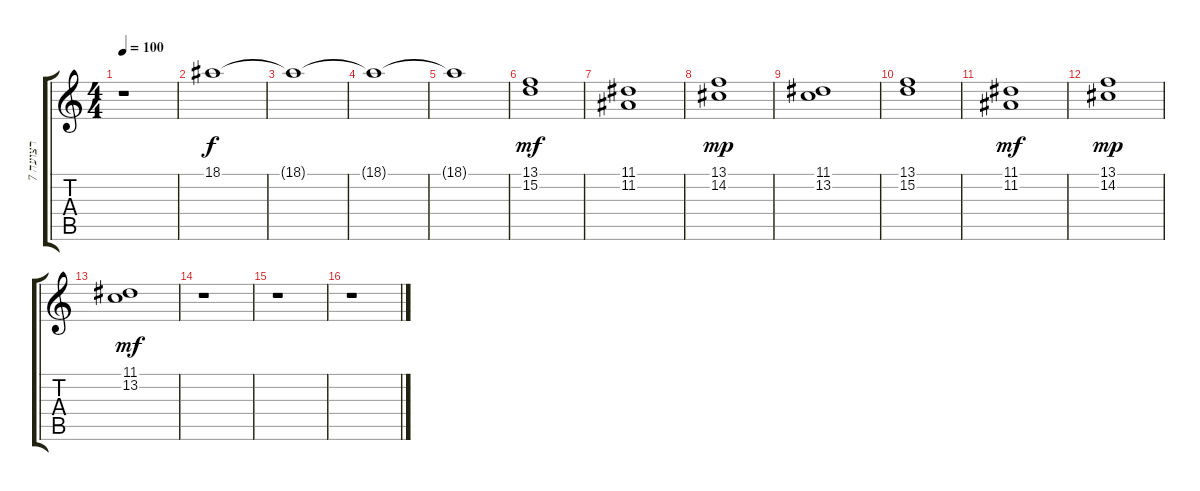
\track ("רצועה 7" "רצועה 7") {instrument percussiveorgan}
\staff {score tabs}
\tuning (E4 B3 G3 D3 A2 E2) {hide}
\ts (4 4)
\tempo 100
\clef g2
\ks c
r.1{dy f} |
18.1.1 |
18.1{t}.1 |
18.1{t}.1 |
18.1{t}.1 |
(13.1 15.2).1{dy mf} |
(11.1 11.2).1 |
(13.1 14.2).1{dy mp} |
(11.1 13.2).1 |
(13.1 15.2).1 |
(11.1 11.2).1{dy mf} |
(13.1 14.2).1{dy mp} |
(11.1 13.2).1{dy mf} |
r.1 |
r.1 |
r.1
